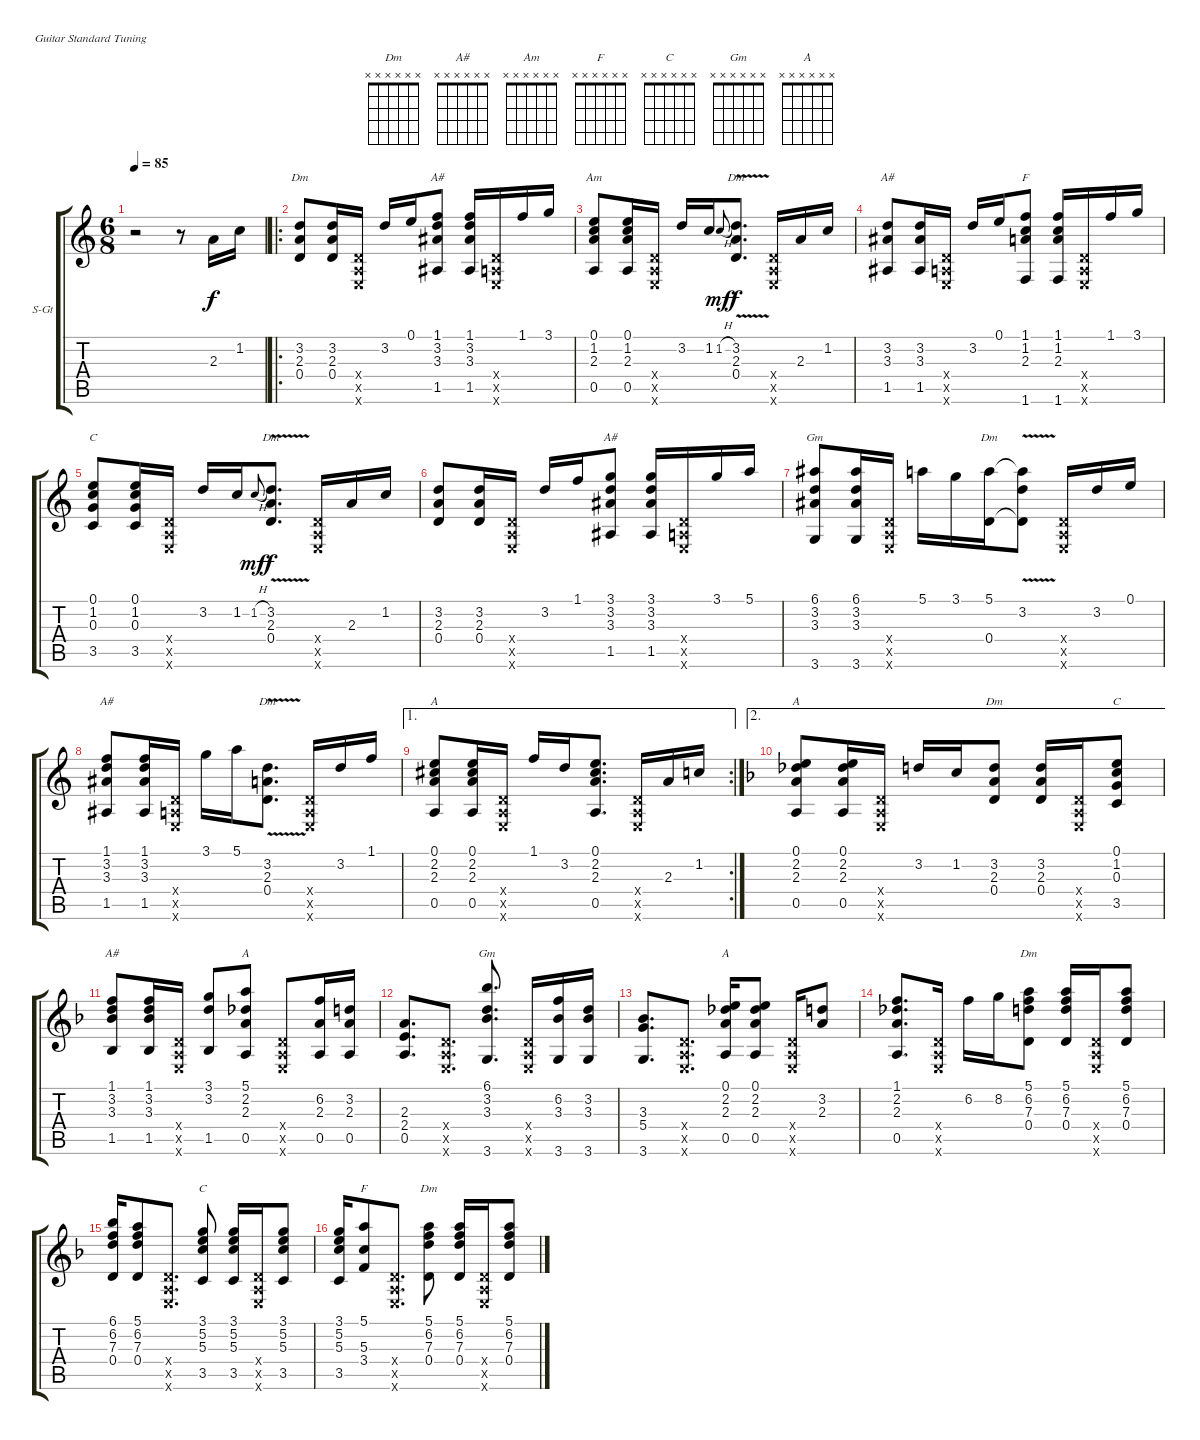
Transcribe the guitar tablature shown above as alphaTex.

\bracketExtendMode groupsimilarinstruments
\firstSystemTrackNameOrientation horizontal
\otherSystemsTrackNameOrientation horizontal
\track ("Guitar" "S-Gt") {instrument acousticguitarsteel}
\staff {score tabs}
\tuning (E4 B3 G3 D3 A2 E2)
\chord ("Dm" x x x x x x)
\chord ("A#" x x x x x x)
\chord ("Am" x x x x x x)
\chord ("F" x x x x x x)
\chord ("C" x x x x x x)
\chord ("Gm" x x x x x x)
\chord ("A" x x x x x x)
\ts (6 8)
\beaming (8 2 2 2 2)
\tempo 85
\clef g2
\ks c
r.2{dy f instrument acousticguitarsteel} r.8 2.3.16 1.2.16 |
\ro
(3.2 2.3 0.4).8{ch "Dm"} (3.2 2.3 0.4).16 (0.4{x} 0.5{x} 0.6{x}).16 3.2.16 0.1.16 (1.1 3.2 3.3 1.5).8{ch "A#"} (1.1 3.2 3.3 1.5).16 (0.4{x} 0.5{x} 0.6{x}).16 1.1.16 3.1.16 |
(0.1 1.2 2.3 0.5).8{ch "Am"} (0.1 1.2 2.3 0.5).16 (0.4{x} 0.5{x} 0.6{x}).16 3.2.16 1.2.16 1.2{h}.8{gr onbeat dy mf} (3.2{v} 2.3 0.4).8{d ch "Dm" dy f} (0.4{x} 0.5{x} 0.6{x}).16 2.3.16 1.2.16 |
(3.2 3.3 1.5).8{ch "A#"} (3.2 3.3 1.5).16 (0.4{x} 0.5{x} 0.6{x}).16 3.2.16 0.1.16 (1.1 1.2 2.3 1.6).8{ch "F"} (1.1 1.2 2.3 1.6).16 (0.4{x} 0.5{x} 0.6{x}).16 1.1.16 3.1.16 |
(0.1 1.2 0.3 3.5).8{ch "C"} (0.1 1.2 0.3 3.5).16 (0.4{x} 0.5{x} 0.6{x}).16 3.2.16 1.2.16 1.2{h}.8{gr onbeat dy mf} (3.2{v} 2.3 0.4).8{d ch "Dm" dy f} (0.4{x} 0.5{x} 0.6{x}).16 2.3.16 1.2.16 |
(3.2 2.3 0.4).8 (3.2 2.3 0.4).16 (0.4{x} 0.5{x} 0.6{x}).16 3.2.16 1.1.16 (3.1 3.2 3.3 1.5).8{ch "A#"} (3.1 3.2 3.3 1.5).16 (0.4{x} 0.5{x} 0.6{x}).16 3.1.16 5.1.16 |
(6.1 3.2 3.3 3.6).8{ch "Gm"} (6.1 3.2 3.3 3.6).16 (0.4{x} 0.5{x} 0.6{x}).16 5.1.16 3.1.16 (5.1 0.4).16{ch "Dm"} (5.1{t} 3.2{v} 0.4{t}).8 (0.4{x} 0.5{x} 0.6{x}).16 3.2.16 0.1.16 |
(1.1 3.2 3.3 1.5).8{ch "A#"} (1.1 3.2 3.3 1.5).16 (0.4{x} 0.5{x} 0.6{x}).16 3.1.16 5.1.16 (3.2{v} 2.3 0.4).8{d ch "Dm"} (0.4{x} 0.5{x} 0.6{x}).16 3.2.16 1.1.16 |
\ae 1
\rc 2
(0.1 2.2 2.3 0.5).8{ch "A"} (0.1 2.2 2.3 0.5).16 (0.4{x} 0.5{x} 0.6{x}).16 1.1.16 3.2.16 (0.1 2.2 2.3 0.5).8{d} (0.4{x} 0.5{x} 0.6{x}).16 2.3.16 1.2.16 |
\ae 2
\ks f
(0.1 2.2 2.3 0.5).8{ch "A"} (0.1 2.2 2.3 0.5).16 (0.4{x} 0.5{x} 0.6{x}).16{beam split} 3.2.16 1.2.16{beam merge} (3.2 2.3 0.4).8{ch "Dm"} (3.2 2.3 0.4).16 (0.4{x} 0.5{x} 0.6{x}).16 (0.1 1.2 0.3 3.5).8{ch "C"} |
(1.1 3.2 3.3 1.5).8{ch "A#"} (1.1 3.2 3.3 1.5).16 (0.4{x} 0.5{x} 0.6{x}).16 (3.1 3.2 1.5).8 (5.1 2.2 2.3 0.5).8{ch "A"} (0.4{x} 0.5{x} 0.6{x}).8 (6.2 2.3 0.5).16 (3.2 2.3 0.5).16 |
(2.3 2.4 0.5).8{d} (0.4{x} 0.5{x} 0.6{x}).8{d} (6.1 3.2 3.3 3.6).8{d ch "Gm"} (0.4{x} 0.5{x} 0.6{x}).16 (6.2 3.3 3.6).16 (3.2 3.3 3.6).16 |
(3.3 5.4 3.6).8{d} (0.4{x} 0.5{x} 0.6{x}).8{d} (0.1 2.2 2.3 0.5).16{ch "A"} (0.1 2.2 2.3 0.5).8 (0.4{x} 0.5{x} 0.6{x}).16 (3.2 2.3).8 |
(1.1 2.2 2.3 0.5).8{d} (0.4{x} 0.5{x} 0.6{x}).16 6.2.16 8.2.16 (5.1 6.2 7.3 0.4).8{ch "Dm"} (5.1 6.2 7.3 0.4).16 (0.4{x} 0.5{x} 0.6{x}).16 (5.1 6.2 7.3 0.4).8 |
(6.1 6.2 7.3 0.4).16 (5.1 6.2 7.3 0.4).8 (0.4{x} 0.5{x} 0.6{x}).8{d} (3.1 5.2 5.3 3.5).8{ch "C"} (3.1 5.2 5.3 3.5).16 (0.4{x} 0.5{x} 0.6{x}).16 (3.1 5.2 5.3 3.5).8 |
(3.1 5.2 5.3 3.5).16 (5.1 5.3 3.4).8{ch "F"} (0.4{x} 0.5{x} 0.6{x}).8{d} (5.1 6.2 7.3 0.4).8{ch "Dm"} (5.1 6.2 7.3 0.4).16 (0.4{x} 0.5{x} 0.6{x}).16 (5.1 6.2 7.3 0.4).8
